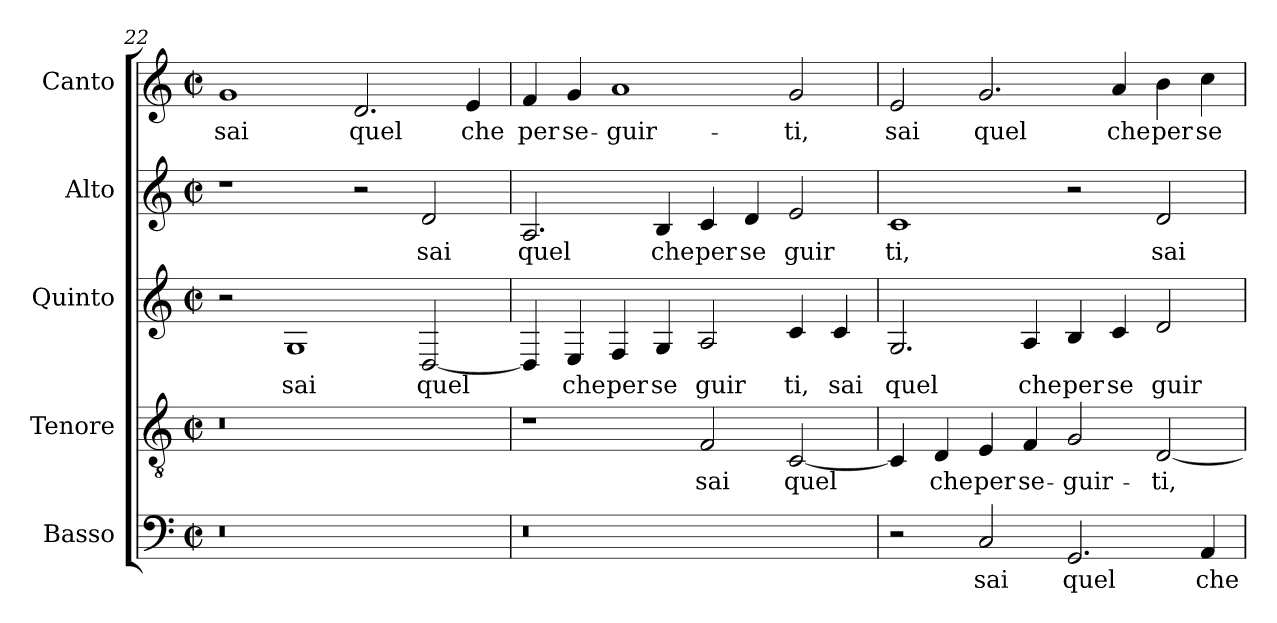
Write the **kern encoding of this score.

**kern	**text	**kern	**text	**kern	**text	**kern	**text	**kern	**text
*part5	*part5	*part4	*part4	*part3	*part3	*part2	*part2	*part1	*part1
*staff5	*staff5	*staff4	*staff4	*staff3	*staff3	*staff2	*staff2	*staff1	*staff1
*I"Basso	*	*I"Tenore	*	*I"Quinto	*	*I"Alto	*	*I"Canto	*
*clefF4	*	*clefGv2	*	*clefG2	*	*clefG2	*	*clefG2	*
*M2/2	*	*M2/2	*	*M2/2	*	*M2/2	*	*M2/2	*
*met(c|)	*	*met(c|)	*	*met(c|)	*	*met(c|)	*	*met(c|)	*
=22	=22	=22	=22	=22	=22	=22	=22	=22	=22
!	!	!	!	!	!	!	!	!	!LO:LY:b:cj
0r	.	0r	.	2r	.	1r	.	1g	sai
!	!	!	!	!	!LO:LY:b:cj	!	!	!	!
.	.	.	.	1G	sai	.	.	.	.
!	!	!	!	!	!	!	!	!	!LO:LY:b:cj
.	.	.	.	.	.	2r	.	2.d/	quel
!	!	!	!	!	!LO:LY:b	!	!LO:LY:b:cj	!	!
.	.	.	.	[>2D/	quel	2d/	sai	.	.
!	!	!	!	!	!	!	!	!	!LO:LY:b:cj
.	.	.	.	.	.	.	.	4e/	che
!!LO:LB:g=z
=23	=23	=23	=23	=23	=23	=23	=23	=23	=23
!	!	!	!	!	!	!	!LO:LY:b:cj	!	!LO:LY:b:cj
0r	.	1r	.	4D/]	.	2.A/	quel	4f/	per
!	!	!	!	!	!LO:LY:b:cj	!	!	!	!LO:LY:b:cj
.	.	.	.	4E/	che	.	.	4g/	se-
!	!	!	!	!	!LO:LY:b:cj	!	!	!	!LO:LY:b:cj
.	.	.	.	4F/	per	.	.	1a	-guir-
!	!	!	!	!	!LO:LY:b:cj	!	!LO:LY:b:cj	!	!
.	.	.	.	4G/	se	4B/	che	.	.
!	!	!	!LO:LY:b:cj	!	!LO:LY:b:cj	!	!LO:LY:b:cj	!	!
.	.	2F/	sai	2A/	guir	4c/	per	.	.
!	!	!	!	!	!	!	!LO:LY:b:cj	!	!
.	.	.	.	.	.	4d/	se	.	.
!	!	!	!LO:LY:b	!	!LO:LY:b:cj	!	!LO:LY:b:cj	!	!LO:LY:b:cj
.	.	[<2C/	quel	4c/	ti,	2e/	guir	2g/	-ti,
!	!	!	!	!	!LO:LY:b:cj	!	!	!	!
.	.	.	.	4c/	sai	.	.	.	.
=24	=24	=24	=24	=24	=24	=24	=24	=24	=24
!	!	!	!	!	!LO:LY:b:cj	!	!LO:LY:b:cj	!	!LO:LY:b:cj
2r	.	4C/]	.	2.G/	quel	1c	ti,	2e/	sai
!	!	!	!LO:LY:b:cj	!	!	!	!	!	!
.	.	4D/	che	.	.	.	.	.	.
!	!LO:LY:b:cj	!	!LO:LY:b:cj	!	!	!	!	!	!LO:LY:b:cj
2C/	sai	4E/	per	.	.	.	.	2.g/	quel
!	!	!	!LO:LY:b:cj	!	!LO:LY:b:cj	!	!	!	!
.	.	4F/	se-	4A/	che	.	.	.	.
!	!LO:LY:b:cj	!	!LO:LY:b:cj	!	!LO:LY:b:cj	!	!	!	!
2.GG/	quel	2G/	-guir-	4B/	per	2r	.	.	.
!	!	!	!	!	!LO:LY:b:cj	!	!	!	!LO:LY:b:cj
.	.	.	.	4c/	se	.	.	4a/	che
!	!	!	!LO:LY:b:cj	!	!LO:LY:b:cj	!	!LO:LY:b:cj	!	!LO:LY:b:cj
.	.	[<2D/	-ti,	2d/	guir	2d/	sai	4b\	per
!	!LO:LY:b:cj	!	!	!	!	!	!	!	!LO:LY:b:cj
4AA/	che	.	.	.	.	.	.	4cc\	se-
=	=	=	=	=	=	=	=	=	=
*-	*-	*-	*-	*-	*-	*-	*-	*-	*-
